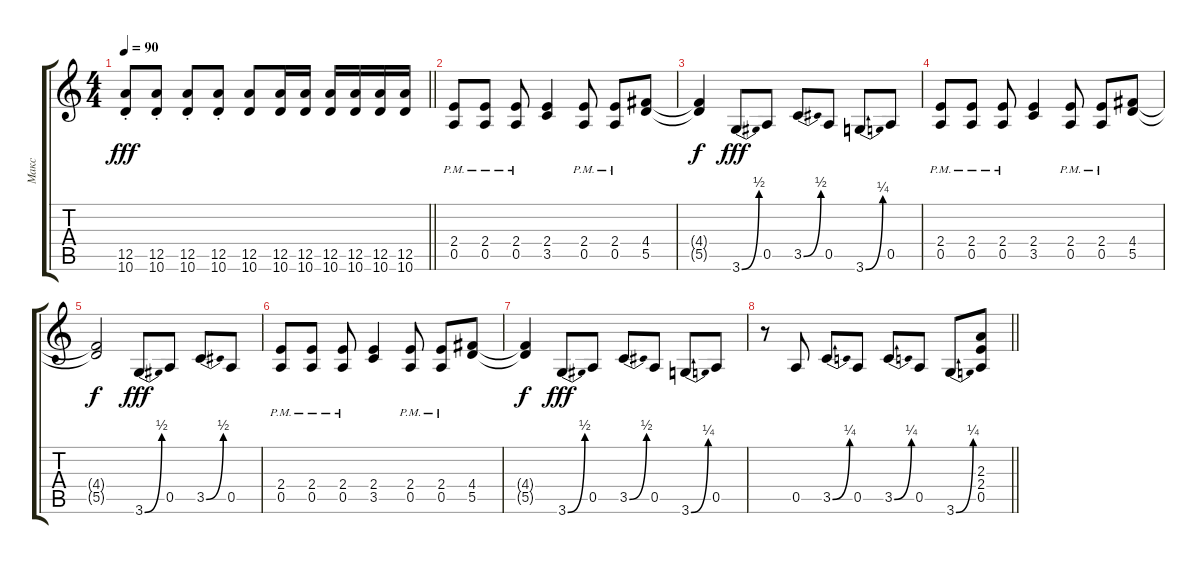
\track ("Макс" "Макс") {instrument overdrivenguitar}
\staff {score tabs}
\tuning (E4 B3 G3 D3 A2 E2) {hide}
\ts (4 4)
\tempo 90
\clef g2
\barLineRight lightlight
\ks c
(12.5{st} 10.6{st}).8{dy fff} (12.5{st} 10.6{st}).8 (12.5{st} 10.6{st}).8 (12.5{st} 10.6{st}).8 (12.5 10.6).8 (12.5 10.6).16 (12.5 10.6).16 (12.5 10.6).16 (12.5 10.6).16 (12.5 10.6).16 (12.5 10.6).16 |
(2.4{pm} 0.5{pm}).8 (2.4{pm} 0.5{pm}).8 (2.4{pm} 0.5{pm}).8 (2.4 3.5).4 (2.4{pm} 0.5{pm}).8 (2.4{pm} 0.5{pm}).8 (4.4 5.5).8 |
(4.4{t} 5.5{t}).4{dy f} 3.6{be (bend 0 0 60 2)}.8{dy fff} 0.5.8 3.5{be (bend 0 0 60 2)}.8 0.5.8 3.6{be (bend 0 0 60 1)}.8 0.5.8 |
(2.4{pm} 0.5{pm}).8 (2.4{pm} 0.5{pm}).8 (2.4{pm} 0.5{pm}).8 (2.4 3.5).4 (2.4{pm} 0.5{pm}).8 (2.4{pm} 0.5{pm}).8 (4.4 5.5).8 |
(4.4{t} 5.5{t}).2{dy f} 3.6{be (bend 0 0 60 2)}.8{dy fff} 0.5.8 3.5{be (bend 0 0 60 2)}.8 0.5.8 |
(2.4{pm} 0.5{pm}).8 (2.4{pm} 0.5{pm}).8 (2.4{pm} 0.5{pm}).8 (2.4 3.5).4 (2.4{pm} 0.5{pm}).8 (2.4{pm} 0.5{pm}).8 (4.4 5.5).8 |
(4.4{t} 5.5{t}).4{dy f} 3.6{be (bend 0 0 60 2)}.8{dy fff} 0.5.8 3.5{be (bend 0 0 60 2)}.8 0.5.8 3.6{be (bend 0 0 60 1)}.8 0.5.8 |
\barLineRight lightlight
r.8 0.5.8 3.5{be (bend 0 0 60 1)}.8 0.5.8 3.5{be (bend 0 0 60 1)}.8 0.5.8 3.6{be (bend 0 0 60 1)}.8 (2.3 2.4 0.5).8
